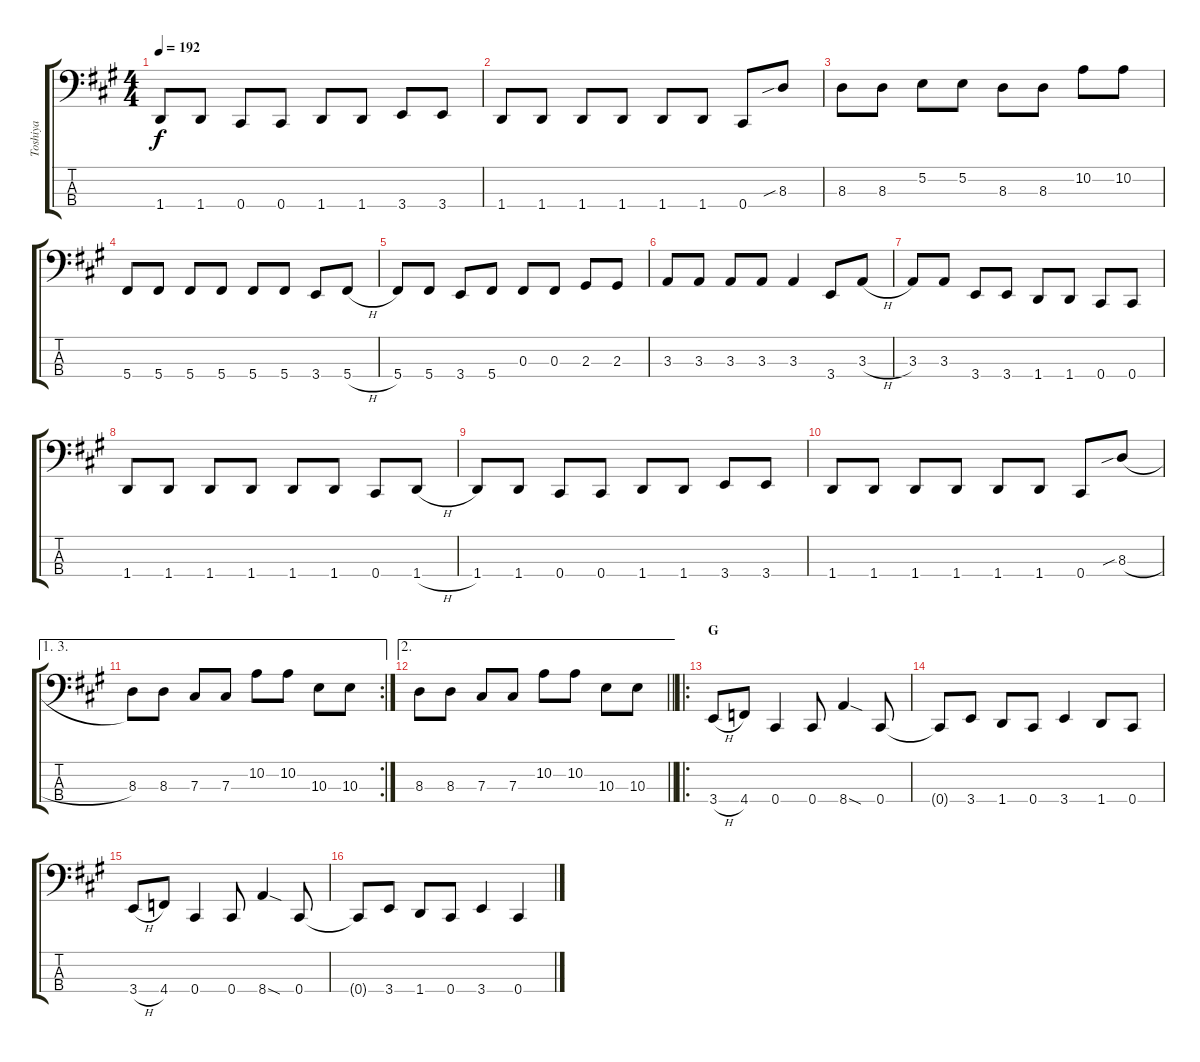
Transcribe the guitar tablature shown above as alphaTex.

\track ("Toshiya" "Toshiya") {instrument electricbassfinger}
\staff {score tabs}
\tuning (E2 B1 Gb1 Db1) {hide}
\ts (4 4)
\tempo 192
\clef f4
\ks a
1.4.8{dy f} 1.4.8 0.4.8 0.4.8 1.4.8 1.4.8 3.4.8 3.4.8 |
1.4.8 1.4.8 1.4.8 1.4.8 1.4.8 1.4.8 0.4.8 8.3{sib}.8 |
8.3.8 8.3.8 5.2.8 5.2.8 8.3.8 8.3.8 10.2.8 10.2.8 |
5.4.8 5.4.8 5.4.8 5.4.8 5.4.8 5.4.8 3.4.8 5.4{h}.8 |
5.4.8 5.4.8 3.4.8 5.4.8 0.3.8 0.3.8 2.3.8 2.3.8 |
3.3.8 3.3.8 3.3.8 3.3.8 3.3.4 3.4.8 3.3{h}.8 |
3.3.8 3.3.8 3.4.8 3.4.8 1.4.8 1.4.8 0.4.8 0.4.8 |
1.4.8 1.4.8 1.4.8 1.4.8 1.4.8 1.4.8 0.4.8 1.4{h}.8 |
1.4.8 1.4.8 0.4.8 0.4.8 1.4.8 1.4.8 3.4.8 3.4.8 |
1.4.8 1.4.8 1.4.8 1.4.8 1.4.8 1.4.8 0.4.8 8.3{sib h}.8 |
\ae (1 3)
\rc 2
8.3.8 8.3.8 7.3.8 7.3.8 10.2.8 10.2.8 10.3.8 10.3.8 |
\ae 2
\barLineRight lightlight
8.3.8 8.3.8 7.3.8 7.3.8 10.2.8 10.2.8 10.3.8 10.3.8 |
\ro
\section ("" "G")
3.4{h}.8 4.4.8 0.4.4 0.4.8 8.4{sod}.4 0.4.8 |
0.4{t}.8 3.4.8 1.4.8 0.4.8 3.4.4 1.4.8 0.4.8 |
3.4{h}.8 4.4.8 0.4.4 0.4.8 8.4{sod}.4 0.4.8 |
0.4{t}.8 3.4.8 1.4.8 0.4.8 3.4.4 0.4.4
